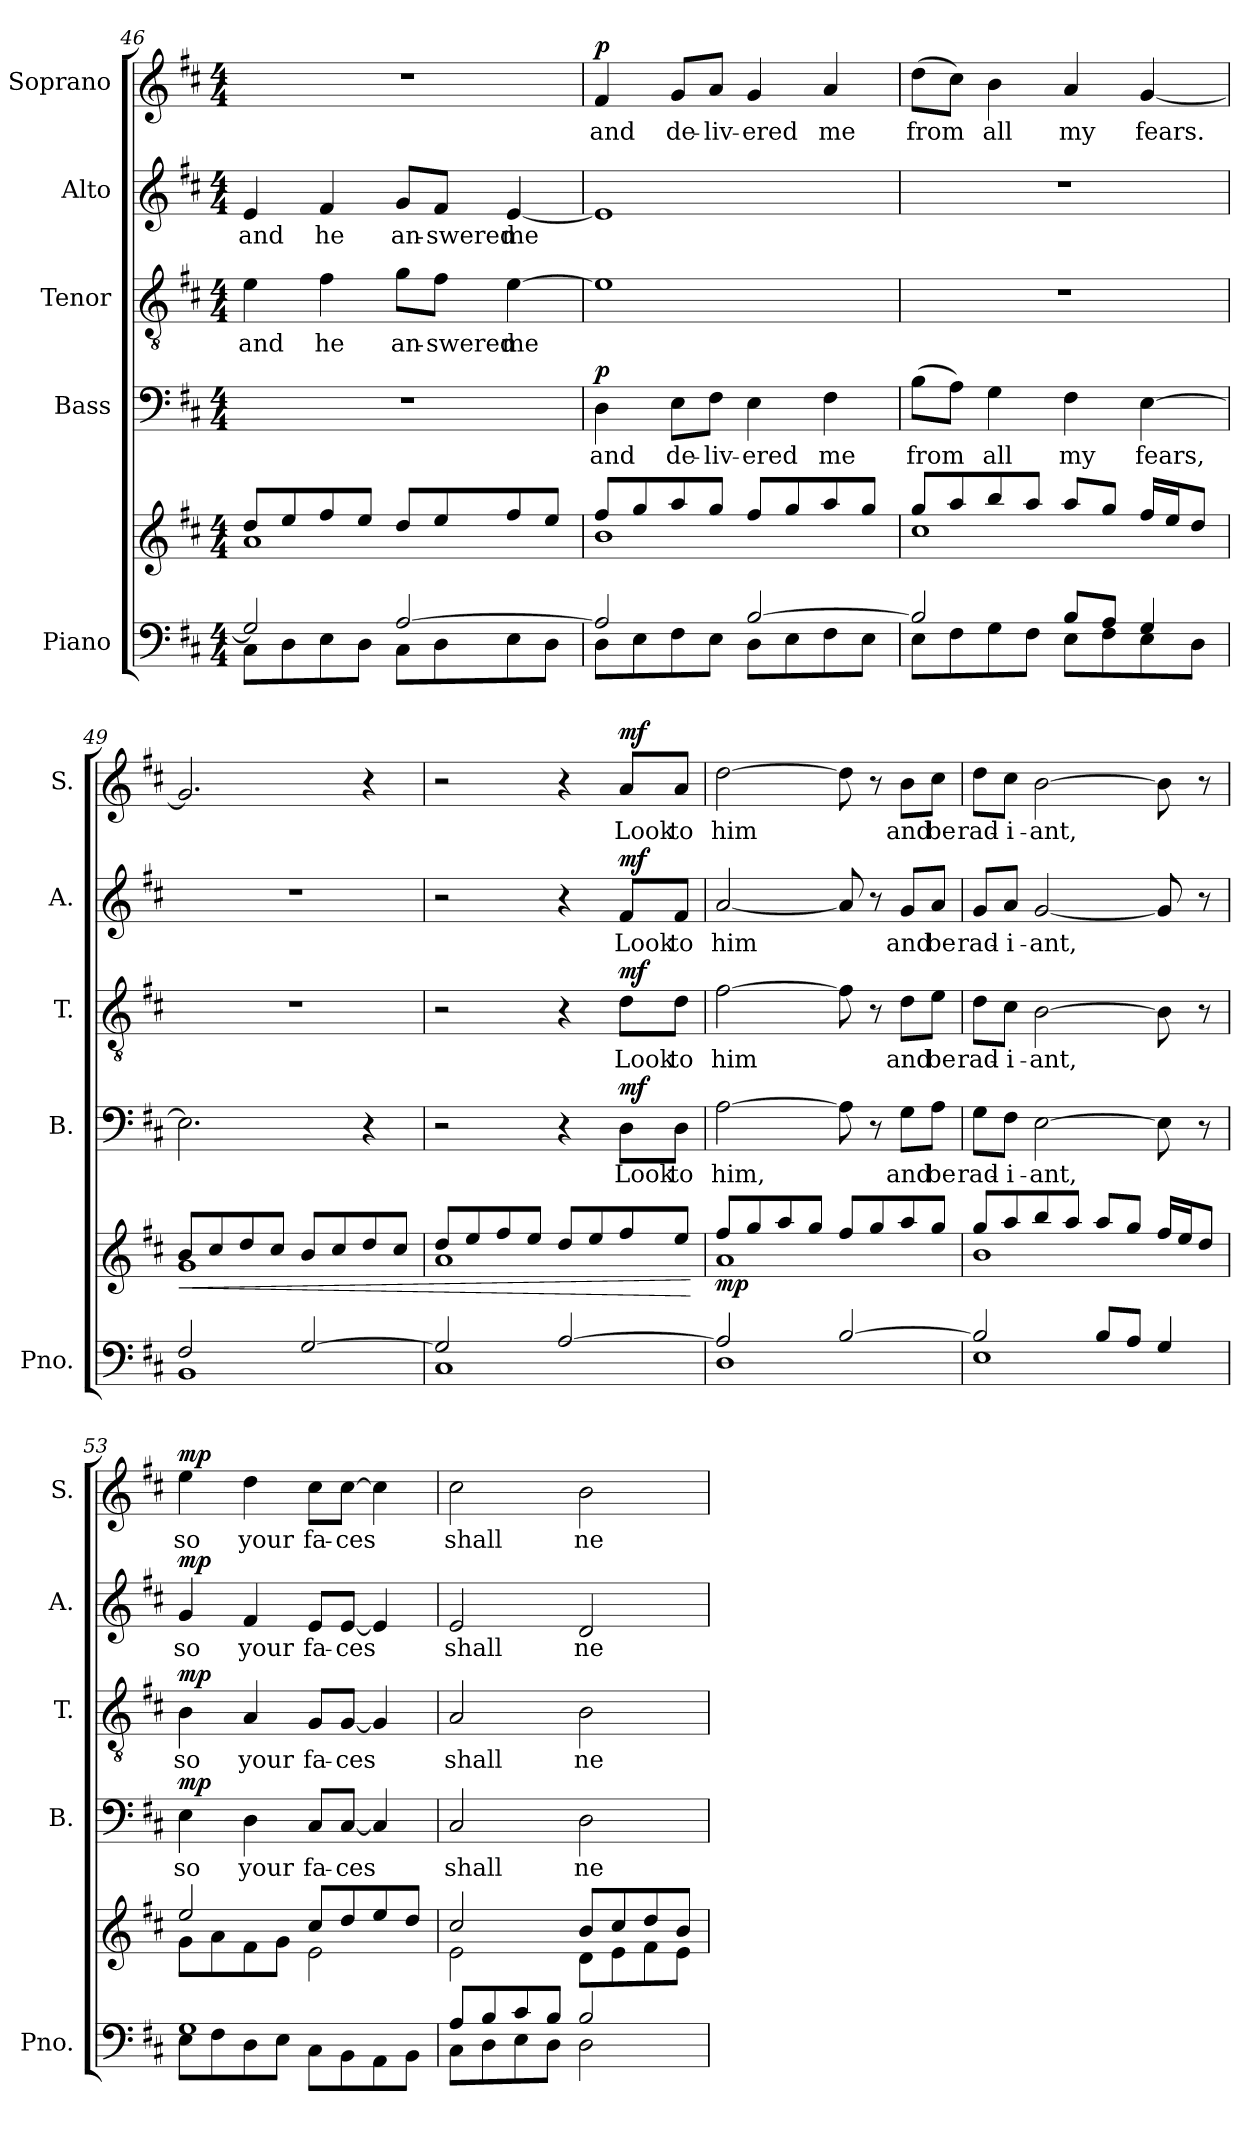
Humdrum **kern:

**kern	**kern	**dynam	**kern	**text	**dynam	**kern	**text	**dynam	**kern	**text	**dynam	**kern	**text	**dynam
*part5	*part5	*part5	*part4	*part4	*part4	*part3	*part3	*part3	*part2	*part2	*part2	*part1	*part1	*part1
*staff6	*staff5	*staff5/6	*staff4	*staff4	*staff4	*staff3	*staff3	*staff3	*staff2	*staff2	*staff2	*staff1	*staff1	*staff1
*I"Piano	*	*	*I"Bass	*	*	*I"Tenor	*	*	*I"Alto	*	*	*I"Soprano	*	*
*I'Pno.	*	*	*I'B.	*	*	*I'T.	*	*	*I'A.	*	*	*I'S.	*	*
!!LO:LB:g=z
*clefF4	*clefG2	*	*clefF4	*	*	*clefGv2	*	*	*clefG2	*	*	*clefG2	*	*
*k[f#c#]	*k[f#c#]	*	*k[f#c#]	*	*	*k[f#c#]	*	*	*k[f#c#]	*	*	*k[f#c#]	*	*
*M4/4	*M4/4	*	*M4/4	*	*	*M4/4	*	*	*M4/4	*	*	*M4/4	*	*
=46	=46	=46	=46	=46	=46	=46	=46	=46	=46	=46	=46	=46	=46	=46
*^	*^	*	*	*	*	*	*	*	*	*	*	*	*	*
!	!	!	!	!	!	!	!	!	!LO:LY:b	!	!	!LO:LY:b	!	!	!	!
2G/]	8C#\L	8dd/L	1a	.	1r	.	.	4e\	and	.	4e/	and	.	1r	.	.
.	8D\	8ee/	.	.	.	.	.	.	.	.	.	.	.	.	.	.
!	!	!	!	!	!	!	!	!	!LO:LY:b	!	!	!LO:LY:b	!	!	!	!
.	8E\	8ff#/	.	.	.	.	.	4f#\	he	.	4f#/	he	.	.	.	.
.	8D\J	8ee/J	.	.	.	.	.	.	.	.	.	.	.	.	.	.
!	!	!	!	!	!	!	!	!	!LO:LY:b	!	!	!LO:LY:b	!	!	!	!
[2A/	8C#\L	8dd/L	.	.	.	.	.	8g\L	an-	.	8g/L	an-	.	.	.	.
!	!	!	!	!	!	!	!	!	!LO:LY:b	!	!	!LO:LY:b	!	!	!	!
.	8D\	8ee/	.	.	.	.	.	8f#\J	-swered	.	8f#/J	-swered	.	.	.	.
!	!	!	!	!	!	!	!	!	!LO:LY:b	!	!	!LO:LY:b	!	!	!	!
.	8E\	8ff#/	.	.	.	.	.	[4e\	me	.	[4e/	me	.	.	.	.
.	8D\J	8ee/J	.	.	.	.	.	.	.	.	.	.	.	.	.	.
=47	=47	=47	=47	=47	=47	=47	=47	=47	=47	=47	=47	=47	=47	=47	=47	=47
!	!	!	!	!	!	!LO:LY:b	!LO:DY:b	!	!	!	!	!	!	!	!LO:LY:b	!LO:DY:b
2A/]	8D\L	8ff#/L	1b	.	4D\	and	p	1e]	.	.	1e]	.	.	4f#/	and	p
.	8E\	8gg/	.	.	.	.	.	.	.	.	.	.	.	.	.	.
!	!	!	!	!	!	!LO:LY:b	!	!	!	!	!	!	!	!	!LO:LY:b	!
.	8F#\	8aa/	.	.	8E\L	de-	.	.	.	.	.	.	.	8g/L	de-	.
!	!	!	!	!	!	!LO:LY:b	!	!	!	!	!	!	!	!	!LO:LY:b	!
.	8E\J	8gg/J	.	.	8F#\J	-liv-	.	.	.	.	.	.	.	8a/J	-liv-	.
!	!	!	!	!	!	!LO:LY:b	!	!	!	!	!	!	!	!	!LO:LY:b	!
[2B/	8D\L	8ff#/L	.	.	4E\	-ered	.	.	.	.	.	.	.	4g/	-ered	.
.	8E\	8gg/	.	.	.	.	.	.	.	.	.	.	.	.	.	.
!	!	!	!	!	!	!LO:LY:b	!	!	!	!	!	!	!	!	!LO:LY:b	!
.	8F#\	8aa/	.	.	4F#\	me	.	.	.	.	.	.	.	4a/	me	.
.	8E\J	8gg/J	.	.	.	.	.	.	.	.	.	.	.	.	.	.
=48	=48	=48	=48	=48	=48	=48	=48	=48	=48	=48	=48	=48	=48	=48	=48	=48
!	!	!	!	!	!	!LO:LY:b	!	!	!	!	!	!	!	!	!LO:LY:b	!
2B/]	8E\L	8gg/L	1cc#	.	(>8B\L	from	.	1r	.	.	1r	.	.	(>8dd\L	from	.
.	8F#\	8aa/	.	.	8A\J)	.	.	.	.	.	.	.	.	8cc#\J)	.	.
!	!	!	!	!	!	!LO:LY:b	!	!	!	!	!	!	!	!	!LO:LY:b	!
.	8G\	8bb/	.	.	4G\	all	.	.	.	.	.	.	.	4b\	all	.
.	8F#\J	8aa/J	.	.	.	.	.	.	.	.	.	.	.	.	.	.
!	!	!	!	!	!	!LO:LY:b	!	!	!	!	!	!	!	!	!LO:LY:b	!
8B/L	8E\L	8aa/L	.	.	4F#\	my	.	.	.	.	.	.	.	4a/	my	.
8A/J	8F#\	8gg/J	.	.	.	.	.	.	.	.	.	.	.	.	.	.
!	!	!	!	!	!	!LO:LY:b	!	!	!	!	!	!	!	!	!LO:LY:b	!
4G/	8E\	16ff#/LL	.	.	[4E\	fears,	.	.	.	.	.	.	.	[4g/	fears.	.
.	.	16ee/J	.	.	.	.	.	.	.	.	.	.	.	.	.	.
.	8D\J	8dd/J	.	.	.	.	.	.	.	.	.	.	.	.	.	.
=49	=49	=49	=49	=49	=49	=49	=49	=49	=49	=49	=49	=49	=49	=49	=49	=49
!	!	!	!	!LO:HP:b	!	!	!	!	!	!	!	!	!	!	!	!
2F#/	1BB	8b/L	1g	<	2.E\]	.	.	1r	.	.	1r	.	.	2.g/]	.	.
.	.	8cc#/	.	.	.	.	.	.	.	.	.	.	.	.	.	.
.	.	8dd/	.	.	.	.	.	.	.	.	.	.	.	.	.	.
.	.	8cc#/J	.	.	.	.	.	.	.	.	.	.	.	.	.	.
[2G/	.	8b/L	.	.	.	.	.	.	.	.	.	.	.	.	.	.
.	.	8cc#/	.	.	.	.	.	.	.	.	.	.	.	.	.	.
.	.	8dd/	.	.	4r	.	.	.	.	.	.	.	.	4r	.	.
.	.	8cc#/J	.	.	.	.	.	.	.	.	.	.	.	.	.	.
!!LO:PB:g=z
=50	=50	=50	=50	=50	=50	=50	=50	=50	=50	=50	=50	=50	=50	=50	=50	=50
2G/]	1C#	8dd/L	1a	.	2r	.	.	2r	.	.	2r	.	.	2r	.	.
.	.	8ee/	.	.	.	.	.	.	.	.	.	.	.	.	.	.
.	.	8ff#/	.	.	.	.	.	.	.	.	.	.	.	.	.	.
.	.	8ee/J	.	.	.	.	.	.	.	.	.	.	.	.	.	.
[2A/	.	8dd/L	.	.	4r	.	.	4r	.	.	4r	.	.	4r	.	.
.	.	8ee/	.	.	.	.	.	.	.	.	.	.	.	.	.	.
!	!	!	!	!	!	!LO:LY:b	!LO:DY:b	!	!LO:LY:b	!LO:DY:b	!	!LO:LY:b	!LO:DY:b	!	!LO:LY:b	!LO:DY:b
.	.	8ff#/	.	.	8D\L	Look	mf	8d\L	Look	mf	8f#/L	Look	mf	8a/L	Look	mf
!	!	!	!	!	!	!LO:LY:b	!	!	!LO:LY:b	!	!	!LO:LY:b	!	!	!LO:LY:b	!
.	.	8ee/J	.	.	8D\J	to	.	8d\J	to	.	8f#/J	to	.	8a/J	to	.
*v	*v	*	*	*	*	*	*	*	*	*	*	*	*	*	*	*
*	*v	*v	*	*	*	*	*	*	*	*	*	*	*	*	*
.	.	[	.	.	.	.	.	.	.	.	.	.	.	.
=51	=51	=51	=51	=51	=51	=51	=51	=51	=51	=51	=51	=51	=51	=51
*^	*^	*	*	*	*	*	*	*	*	*	*	*	*	*
!	!	!	!	!LO:DY:b	!	!LO:LY:b	!	!	!LO:LY:b	!	!	!LO:LY:b	!	!	!LO:LY:b	!
2A/]	1D	8ff#/L	1a	mp	[2A\	him,	.	[2f#\	him	.	[2a/	him	.	[2dd\	him	.
.	.	8gg/	.	.	.	.	.	.	.	.	.	.	.	.	.	.
.	.	8aa/	.	.	.	.	.	.	.	.	.	.	.	.	.	.
.	.	8gg/J	.	.	.	.	.	.	.	.	.	.	.	.	.	.
[2B/	.	8ff#/L	.	.	8A\]	.	.	8f#\]	.	.	8a/]	.	.	8dd\]	.	.
.	.	8gg/	.	.	8r	.	.	8r	.	.	8r	.	.	8r	.	.
!	!	!	!	!	!	!LO:LY:b	!	!	!LO:LY:b	!	!	!LO:LY:b	!	!	!LO:LY:b	!
.	.	8aa/	.	.	8G\L	and	.	8d\L	and	.	8g/L	and	.	8b\L	and	.
!	!	!	!	!	!	!LO:LY:b	!	!	!LO:LY:b	!	!	!LO:LY:b	!	!	!LO:LY:b	!
.	.	8gg/J	.	.	8A\J	be	.	8e\J	be	.	8a/J	be	.	8cc#\J	be	.
=52	=52	=52	=52	=52	=52	=52	=52	=52	=52	=52	=52	=52	=52	=52	=52	=52
!	!	!	!	!	!	!LO:LY:b	!	!	!LO:LY:b	!	!	!LO:LY:b	!	!	!LO:LY:b	!
2B/]	1E	8gg/L	1b	.	8G\L	rad-	.	8d\L	rad-	.	8g/L	rad-	.	8dd\L	rad-	.
!	!	!	!	!	!	!LO:LY:b	!	!	!LO:LY:b	!	!	!LO:LY:b	!	!	!LO:LY:b	!
.	.	8aa/	.	.	8F#\J	-i-	.	8c#\J	-i-	.	8a/J	-i-	.	8cc#\J	-i-	.
!	!	!	!	!	!	!LO:LY:b	!	!	!LO:LY:b	!	!	!LO:LY:b	!	!	!LO:LY:b	!
.	.	8bb/	.	.	[2E\	-ant,	.	[2B\	-ant,	.	[2g/	-ant,	.	[2b\	-ant,	.
.	.	8aa/J	.	.	.	.	.	.	.	.	.	.	.	.	.	.
8B/L	.	8aa/L	.	.	.	.	.	.	.	.	.	.	.	.	.	.
8A/J	.	8gg/J	.	.	.	.	.	.	.	.	.	.	.	.	.	.
4G/	.	16ff#/LL	.	.	8E\]	.	.	8B\]	.	.	8g/]	.	.	8b\]	.	.
.	.	16ee/J	.	.	.	.	.	.	.	.	.	.	.	.	.	.
.	.	8dd/J	.	.	8r	.	.	8r	.	.	8r	.	.	8r	.	.
=53	=53	=53	=53	=53	=53	=53	=53	=53	=53	=53	=53	=53	=53	=53	=53	=53
!	!	!	!	!	!	!LO:LY:b	!LO:DY:b	!	!LO:LY:b	!LO:DY:b	!	!LO:LY:b	!LO:DY:b	!	!LO:LY:b	!LO:DY:b
1G	8E\L	2ee/	8g\L	.	4E\	so	mp	4B\	so	mp	4g/	so	mp	4ee\	so	mp
.	8F#\	.	8a\	.	.	.	.	.	.	.	.	.	.	.	.	.
!	!	!	!	!	!	!LO:LY:b	!	!	!LO:LY:b	!	!	!LO:LY:b	!	!	!LO:LY:b	!
.	8D\	.	8f#\	.	4D\	your	.	4A/	your	.	4f#/	your	.	4dd\	your	.
.	8E\J	.	8g\J	.	.	.	.	.	.	.	.	.	.	.	.	.
!	!	!	!	!	!	!LO:LY:b	!	!	!LO:LY:b	!	!	!LO:LY:b	!	!	!LO:LY:b	!
.	8C#\L	8cc#/L	2e\	.	8C#/L	fa-	.	8G/L	fa-	.	8e/L	fa-	.	8cc#\L	fa-	.
!	!	!	!	!	!	!LO:LY:b	!	!	!LO:LY:b	!	!	!LO:LY:b	!	!	!LO:LY:b	!
.	8BB\	8dd/	.	.	[8C#/J	-ces	.	[8G/J	-ces	.	[8e/J	-ces	.	[8cc#\J	-ces	.
.	8AA\	8ee/	.	.	4C#/]	.	.	4G/]	.	.	4e/]	.	.	4cc#\]	.	.
.	8BB\J	8dd/J	.	.	.	.	.	.	.	.	.	.	.	.	.	.
!!LO:PB:g=z
=54	=54	=54	=54	=54	=54	=54	=54	=54	=54	=54	=54	=54	=54	=54	=54	=54
!	!	!	!	!	!	!LO:LY:b	!	!	!LO:LY:b	!	!	!LO:LY:b	!	!	!LO:LY:b	!
8A/L	8C#\L	2cc#/	2e\	.	2C#/	shall	.	2A/	shall	.	2e/	shall	.	2cc#\	shall	.
8B/	8D\	.	.	.	.	.	.	.	.	.	.	.	.	.	.	.
8c#/	8E\	.	.	.	.	.	.	.	.	.	.	.	.	.	.	.
8B/J	8D\J	.	.	.	.	.	.	.	.	.	.	.	.	.	.	.
!	!	!	!	!	!	!LO:LY:b	!	!	!LO:LY:b	!	!	!LO:LY:b	!	!	!LO:LY:b	!
2B/	2D\	8b/L	8d\L	.	2D\	ne-	.	2B\	ne-	.	2d/	ne-	.	2b\	ne-	.
.	.	8cc#/	8e\	.	.	.	.	.	.	.	.	.	.	.	.	.
.	.	8dd/	8f#\	.	.	.	.	.	.	.	.	.	.	.	.	.
.	.	8b/J	8e\J	.	.	.	.	.	.	.	.	.	.	.	.	.
*v	*v	*	*	*	*	*	*	*	*	*	*	*	*	*	*	*
*	*v	*v	*	*	*	*	*	*	*	*	*	*	*	*	*
=	=	=	=	=	=	=	=	=	=	=	=	=	=	=
*-	*-	*-	*-	*-	*-	*-	*-	*-	*-	*-	*-	*-	*-	*-
